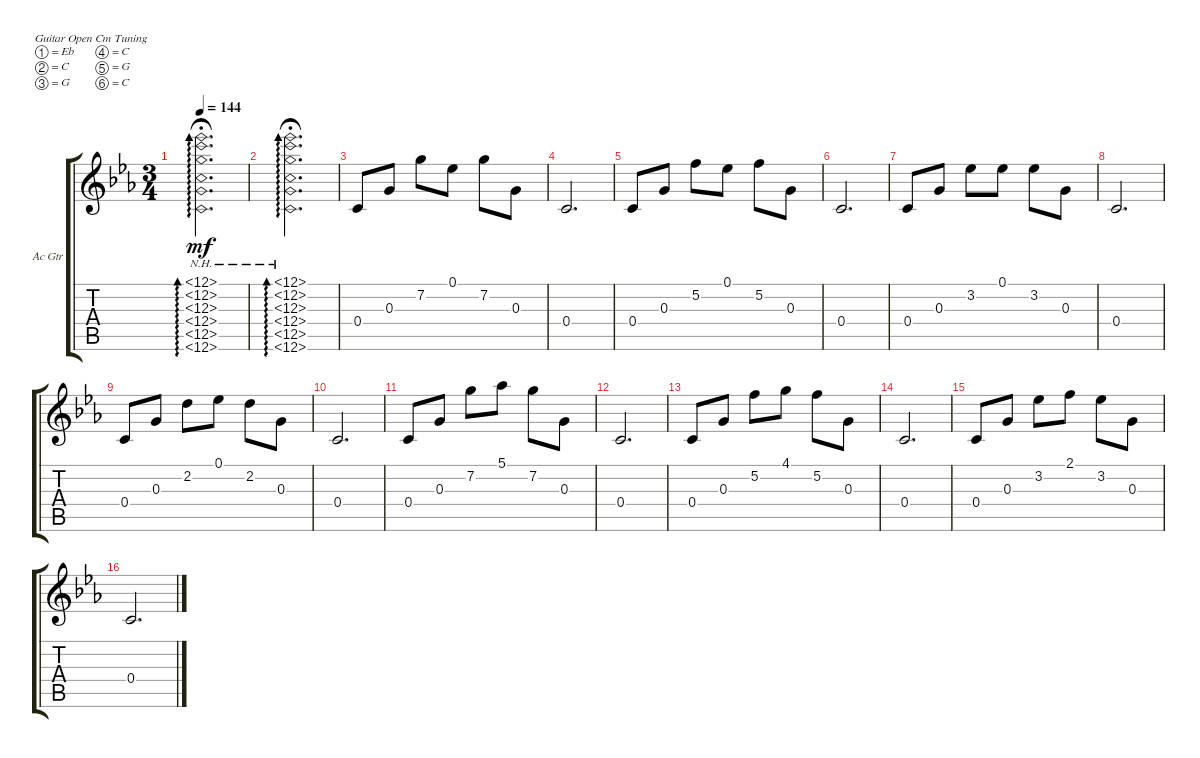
\bracketExtendMode groupsimilarinstruments
\firstSystemTrackNameOrientation horizontal
\otherSystemsTrackNameOrientation horizontal
\track ("Acoustic Guitar" "Ac Gtr") {instrument acousticguitarsteel}
\staff {score tabs}
\tuning (Eb4 C4 G3 C3 G2 C2)
\ts (3 4)
\tempo 144
\clef g2
\scale
0.369319
\ks cminor
(12.4{nh} 12.3{nh} 12.2{nh} 12.1{nh} 12.5{nh} 12.6{nh}).2{d ad 0 dy mf fermata (medium 0.76) instrument acousticguitarsteel} |
\scale
0.276214 (12.4{nh} 12.3{nh} 12.2{nh} 12.5{nh} 12.1{nh} 12.6{nh}).2{d ad 0 fermata (medium 0.75)} |
\scale
0.35493 0.4.8 0.3.8 7.2.8 0.1.8 7.2.8 0.3.8 |
0.4.2{d} |
0.4.8 0.3.8 5.2.8 0.1.8 5.2.8 0.3.8 |
0.4.2{d} |
0.4.8 0.3.8 3.2.8 0.1.8 3.2.8 0.3.8 |
0.4.2{d} |
0.4.8 0.3.8 2.2.8 0.1.8 2.2.8 0.3.8 |
0.4.2{d} |
0.4.8 0.3.8 7.2.8 5.1.8 7.2.8 0.3.8 |
0.4.2{d} |
0.4.8 0.3.8 5.2.8 4.1.8 5.2.8 0.3.8 |
0.4.2{d} |
0.4.8 0.3.8 3.2.8 2.1.8 3.2.8 0.3.8 |
0.4.2{d}
